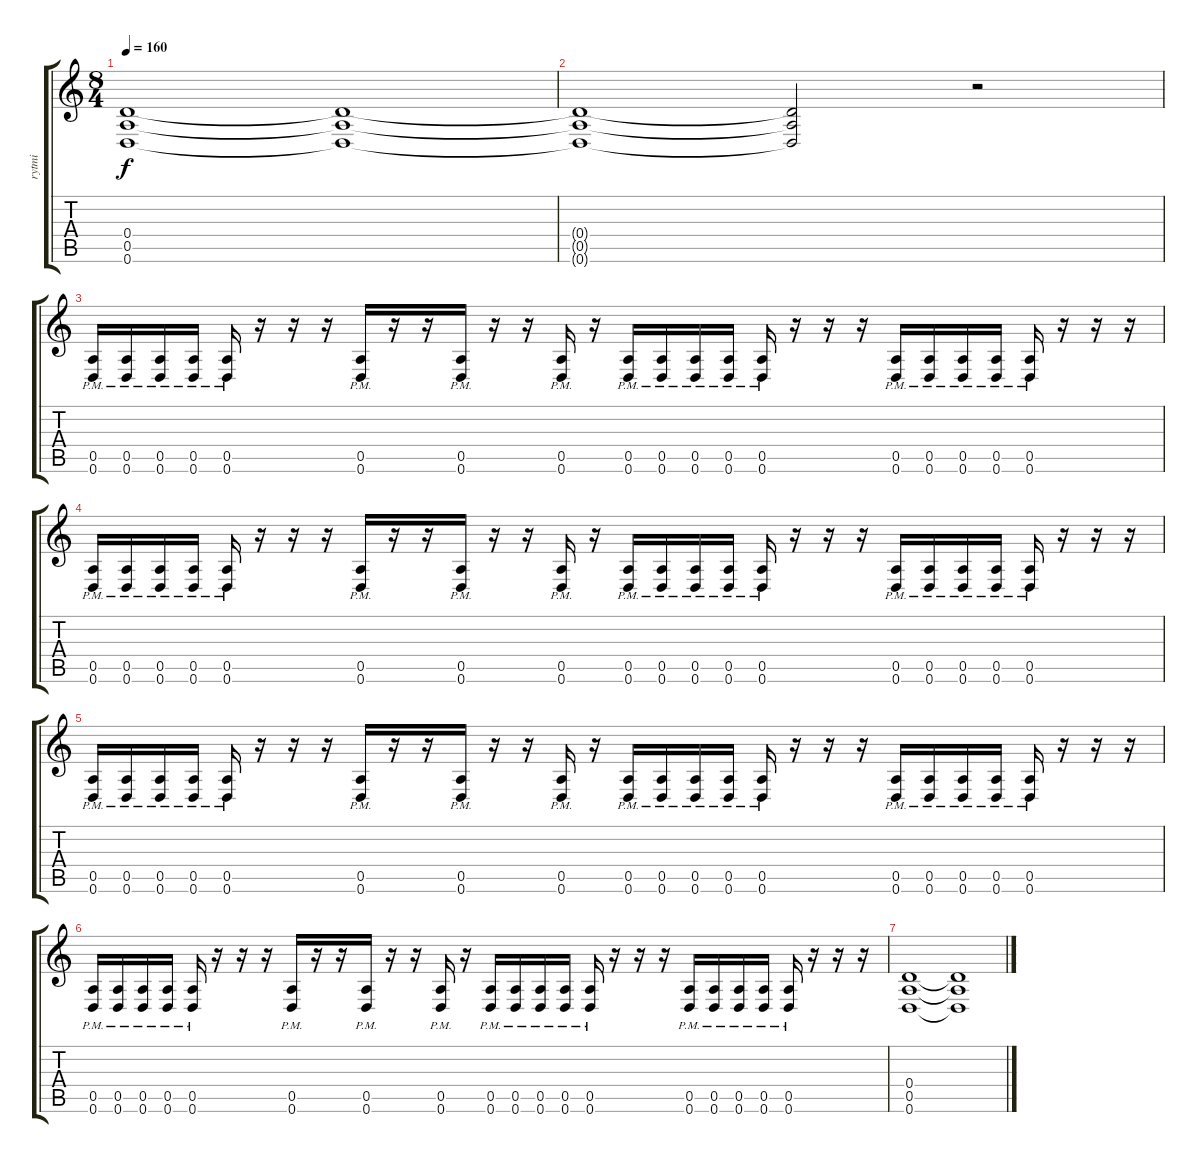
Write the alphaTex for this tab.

\track ("rytmi" "rytmi") {instrument distortionguitar}
\staff {score tabs}
\tuning (E4 B3 G3 D3 A2 D2) {hide}
\ts (8 4)
\tempo 160
\clef g2
\ks c
(0.4 0.5 0.6).1{dy f} (0.4{t} 0.5{t} 0.6{t}).1 |
(0.4{t} 0.5{t} 0.6{t}).1 (0.4{t} 0.5{t} 0.6{t}).2 r.2 |
(0.5{pm} 0.6{pm}).16 (0.5{pm} 0.6{pm}).16 (0.5{pm} 0.6{pm}).16 (0.5{pm} 0.6{pm}).16 (0.5{pm} 0.6{pm}).16 r.16 r.16 r.16 (0.5{pm} 0.6{pm}).16 r.16 r.16 (0.5{pm} 0.6{pm}).16 r.16 r.16 (0.5{pm} 0.6{pm}).16 r.16 (0.5{pm} 0.6{pm}).16 (0.5{pm} 0.6{pm}).16 (0.5{pm} 0.6{pm}).16 (0.5{pm} 0.6{pm}).16 (0.5{pm} 0.6{pm}).16 r.16 r.16 r.16 (0.5{pm} 0.6{pm}).16 (0.5{pm} 0.6{pm}).16 (0.5{pm} 0.6{pm}).16 (0.5{pm} 0.6{pm}).16 (0.5{pm} 0.6{pm}).16 r.16 r.16 r.16 |
(0.5{pm} 0.6{pm}).16 (0.5{pm} 0.6{pm}).16 (0.5{pm} 0.6{pm}).16 (0.5{pm} 0.6{pm}).16 (0.5{pm} 0.6{pm}).16 r.16 r.16 r.16 (0.5{pm} 0.6{pm}).16 r.16 r.16 (0.5{pm} 0.6{pm}).16 r.16 r.16 (0.5{pm} 0.6{pm}).16 r.16 (0.5{pm} 0.6{pm}).16 (0.5{pm} 0.6{pm}).16 (0.5{pm} 0.6{pm}).16 (0.5{pm} 0.6{pm}).16 (0.5{pm} 0.6{pm}).16 r.16 r.16 r.16 (0.5{pm} 0.6{pm}).16 (0.5{pm} 0.6{pm}).16 (0.5{pm} 0.6{pm}).16 (0.5{pm} 0.6{pm}).16 (0.5{pm} 0.6{pm}).16 r.16 r.16 r.16 |
(0.5{pm} 0.6{pm}).16 (0.5{pm} 0.6{pm}).16 (0.5{pm} 0.6{pm}).16 (0.5{pm} 0.6{pm}).16 (0.5{pm} 0.6{pm}).16 r.16 r.16 r.16 (0.5{pm} 0.6{pm}).16 r.16 r.16 (0.5{pm} 0.6{pm}).16 r.16 r.16 (0.5{pm} 0.6{pm}).16 r.16 (0.5{pm} 0.6{pm}).16 (0.5{pm} 0.6{pm}).16 (0.5{pm} 0.6{pm}).16 (0.5{pm} 0.6{pm}).16 (0.5{pm} 0.6{pm}).16 r.16 r.16 r.16 (0.5{pm} 0.6{pm}).16 (0.5{pm} 0.6{pm}).16 (0.5{pm} 0.6{pm}).16 (0.5{pm} 0.6{pm}).16 (0.5{pm} 0.6{pm}).16 r.16 r.16 r.16 |
(0.5{pm} 0.6{pm}).16 (0.5{pm} 0.6{pm}).16 (0.5{pm} 0.6{pm}).16 (0.5{pm} 0.6{pm}).16 (0.5{pm} 0.6{pm}).16 r.16 r.16 r.16 (0.5{pm} 0.6{pm}).16 r.16 r.16 (0.5{pm} 0.6{pm}).16 r.16 r.16 (0.5{pm} 0.6{pm}).16 r.16 (0.5{pm} 0.6{pm}).16 (0.5{pm} 0.6{pm}).16 (0.5{pm} 0.6{pm}).16 (0.5{pm} 0.6{pm}).16 (0.5{pm} 0.6{pm}).16 r.16 r.16 r.16 (0.5{pm} 0.6{pm}).16 (0.5{pm} 0.6{pm}).16 (0.5{pm} 0.6{pm}).16 (0.5{pm} 0.6{pm}).16 (0.5{pm} 0.6{pm}).16 r.16 r.16 r.16 |
(0.4 0.5 0.6).1 (0.4{t} 0.5{t} 0.6{t}).1
